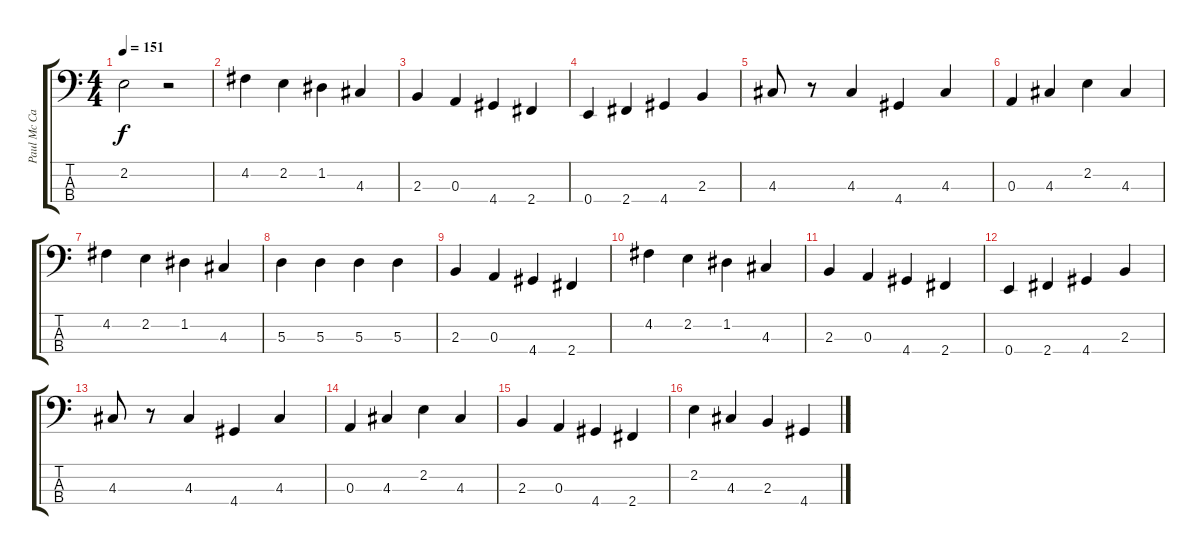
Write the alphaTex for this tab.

\track ("Paul Mc Cartney" "Paul Mc Ca") {instrument electricbassfinger}
\staff {score tabs}
\tuning (G2 D2 A1 E1) {hide}
\ts (4 4)
\tempo 151
\clef f4
\ks c
2.2.2{dy f} r.2 |
4.2.4 2.2.4 1.2.4 4.3.4 |
2.3.4 0.3.4 4.4.4 2.4.4 |
0.4.4 2.4.4 4.4.4 2.3.4 |
4.3.8 r.8 4.3.4 4.4.4 4.3.4 |
0.3.4 4.3.4 2.2.4 4.3.4 |
4.2.4 2.2.4 1.2.4 4.3.4 |
5.3.4 5.3.4 5.3.4 5.3.4 |
2.3.4 0.3.4 4.4.4 2.4.4 |
4.2.4 2.2.4 1.2.4 4.3.4 |
2.3.4 0.3.4 4.4.4 2.4.4 |
0.4.4 2.4.4 4.4.4 2.3.4 |
4.3.8 r.8 4.3.4 4.4.4 4.3.4 |
0.3.4 4.3.4 2.2.4 4.3.4 |
2.3.4 0.3.4 4.4.4 2.4.4 |
2.2.4 4.3.4 2.3.4 4.4.4
